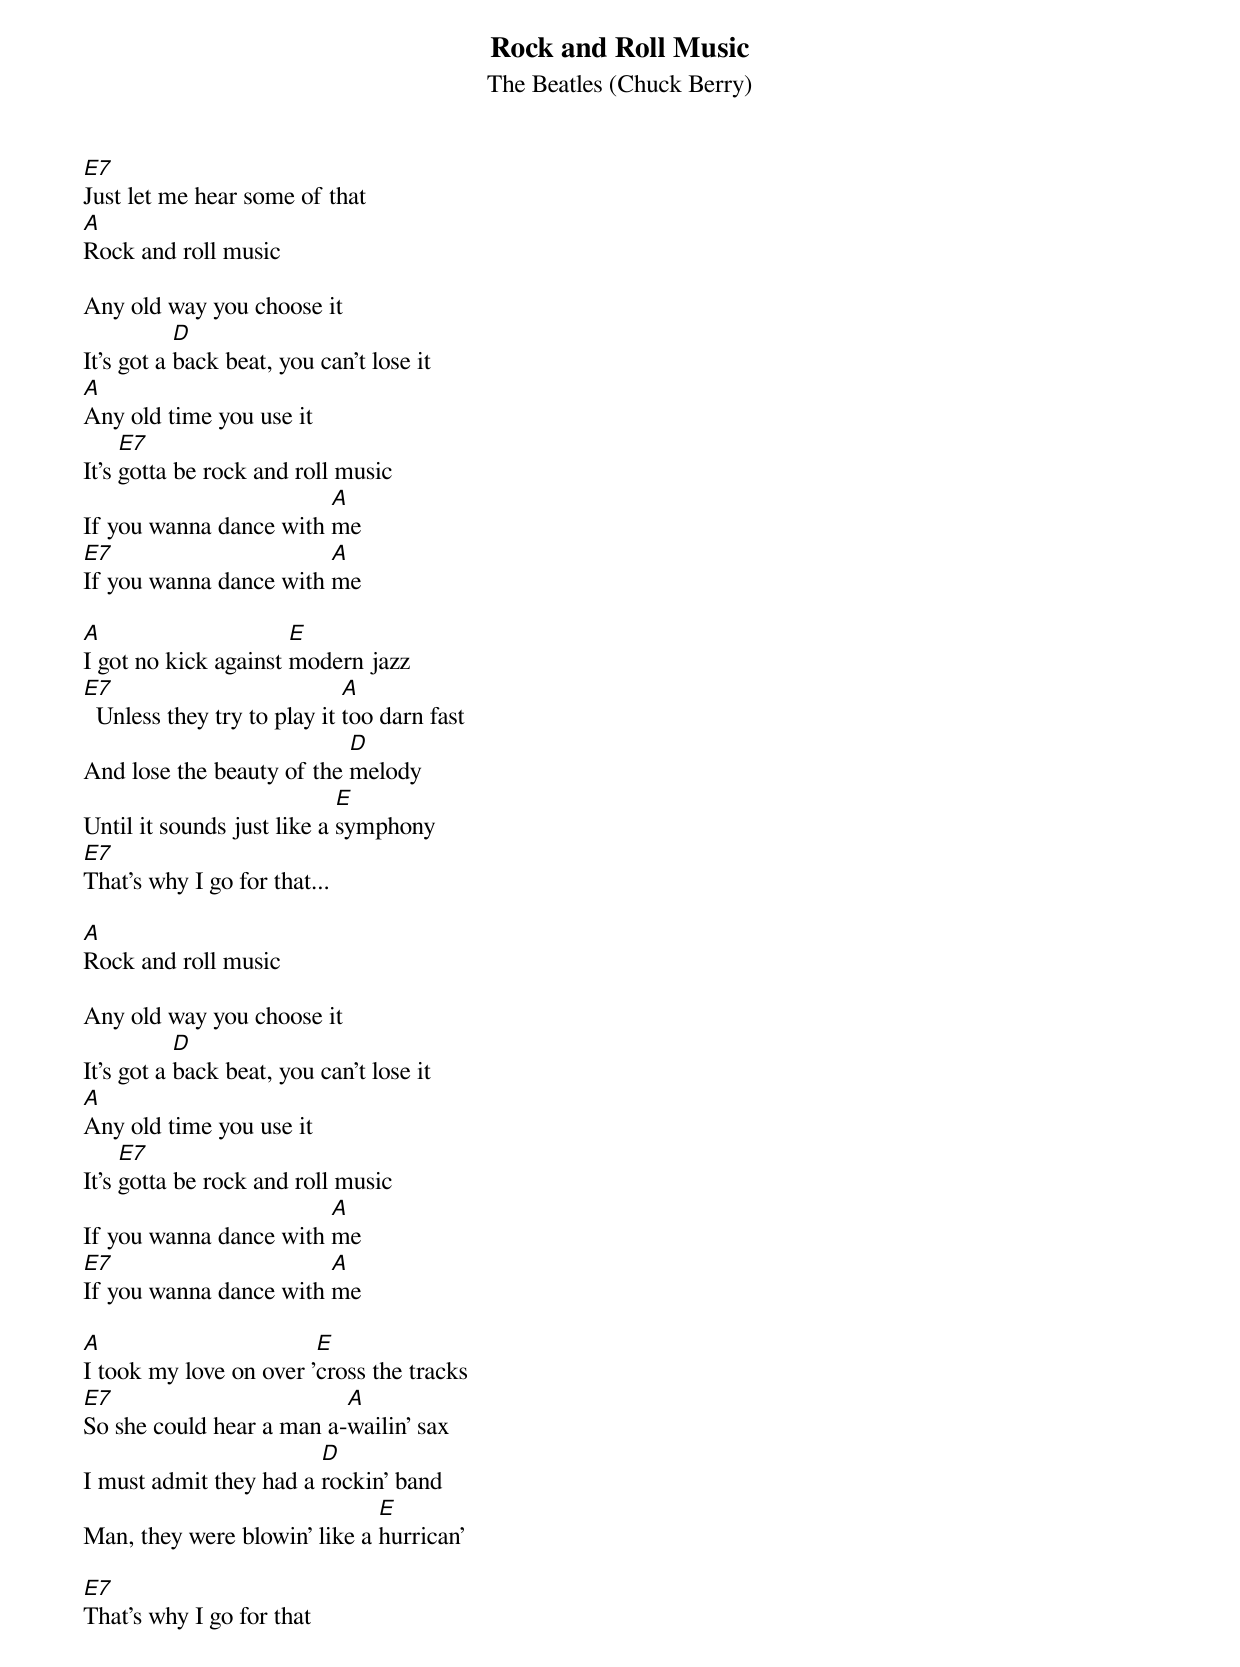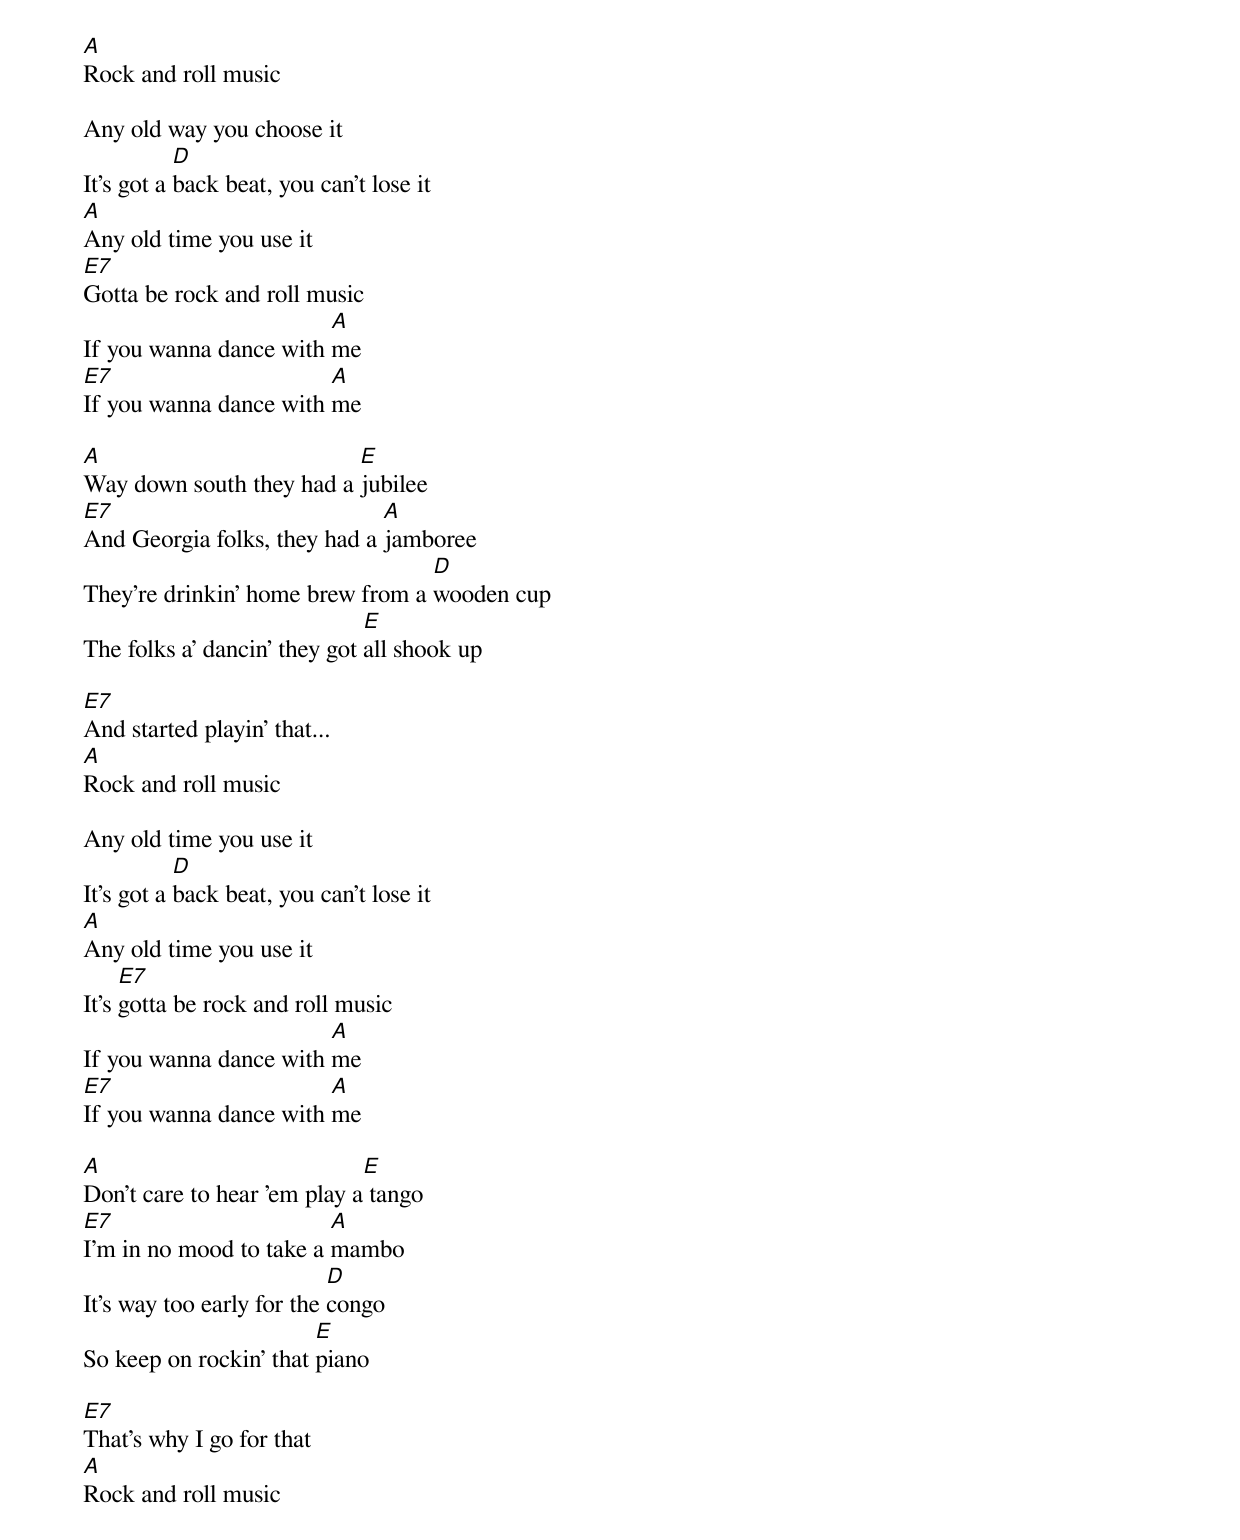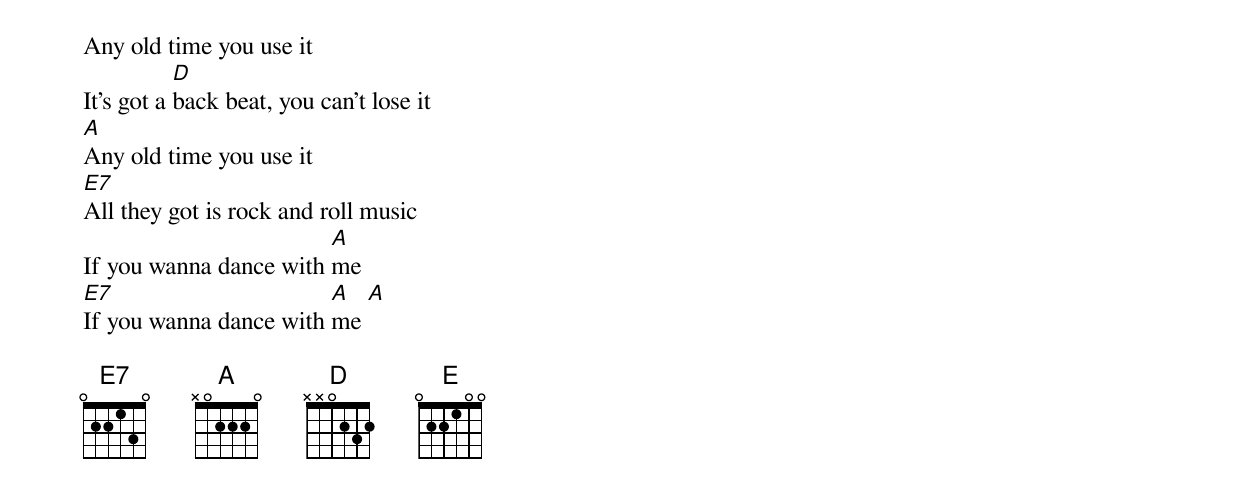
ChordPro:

{title: Rock and Roll Music}
{subtitle: The Beatles (Chuck Berry)}


[E7]Just let me hear some of that
[A]Rock and roll music

Any old way you choose it
It's got a [D]back beat, you can't lose it
[A]Any old time you use it
It's [E7]gotta be rock and roll music
If you wanna dance with [A]me
[E7]If you wanna dance with [A]me

[A]I got no kick against [E]modern jazz
[E7]  Unless they try to play it [A]too darn fast
And lose the beauty of the [D]melody
Until it sounds just like a [E]symphony
[E7]That's why I go for that...

[A]Rock and roll music

Any old way you choose it
It's got a [D]back beat, you can't lose it
[A]Any old time you use it
It's [E7]gotta be rock and roll music
If you wanna dance with [A]me
[E7]If you wanna dance with [A]me

[A]I took my love on over '[E]cross the tracks
[E7]So she could hear a man a-[A]wailin' sax
I must admit they had a [D]rockin' band
Man, they were blowin' like a [E]hurrican'

[E7]That's why I go for that
[A]Rock and roll music

Any old way you choose it
It's got a [D]back beat, you can't lose it
[A]Any old time you use it
[E7]Gotta be rock and roll music
If you wanna dance with [A]me
[E7]If you wanna dance with [A]me

[A]Way down south they had a [E]jubilee
[E7]And Georgia folks, they had a [A]jamboree
They're drinkin' home brew from a [D]wooden cup
The folks a' dancin' they got [E]all shook up

[E7]And started playin' that...
[A]Rock and roll music

Any old time you use it
It's got a [D]back beat, you can't lose it
[A]Any old time you use it
It's [E7]gotta be rock and roll music
If you wanna dance with [A]me
[E7]If you wanna dance with [A]me

[A]Don't care to hear 'em play a[E] tango
[E7]I'm in no mood to take a [A]mambo
It's way too early for the [D]congo
So keep on rockin' that [E]piano

[E7]That's why I go for that
[A]Rock and roll music

Any old time you use it
It's got a [D]back beat, you can't lose it
[A]Any old time you use it
[E7]All they got is rock and roll music
If you wanna dance with [A]me
[E7]If you wanna dance with [A]me [A]

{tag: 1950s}
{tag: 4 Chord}
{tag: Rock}
